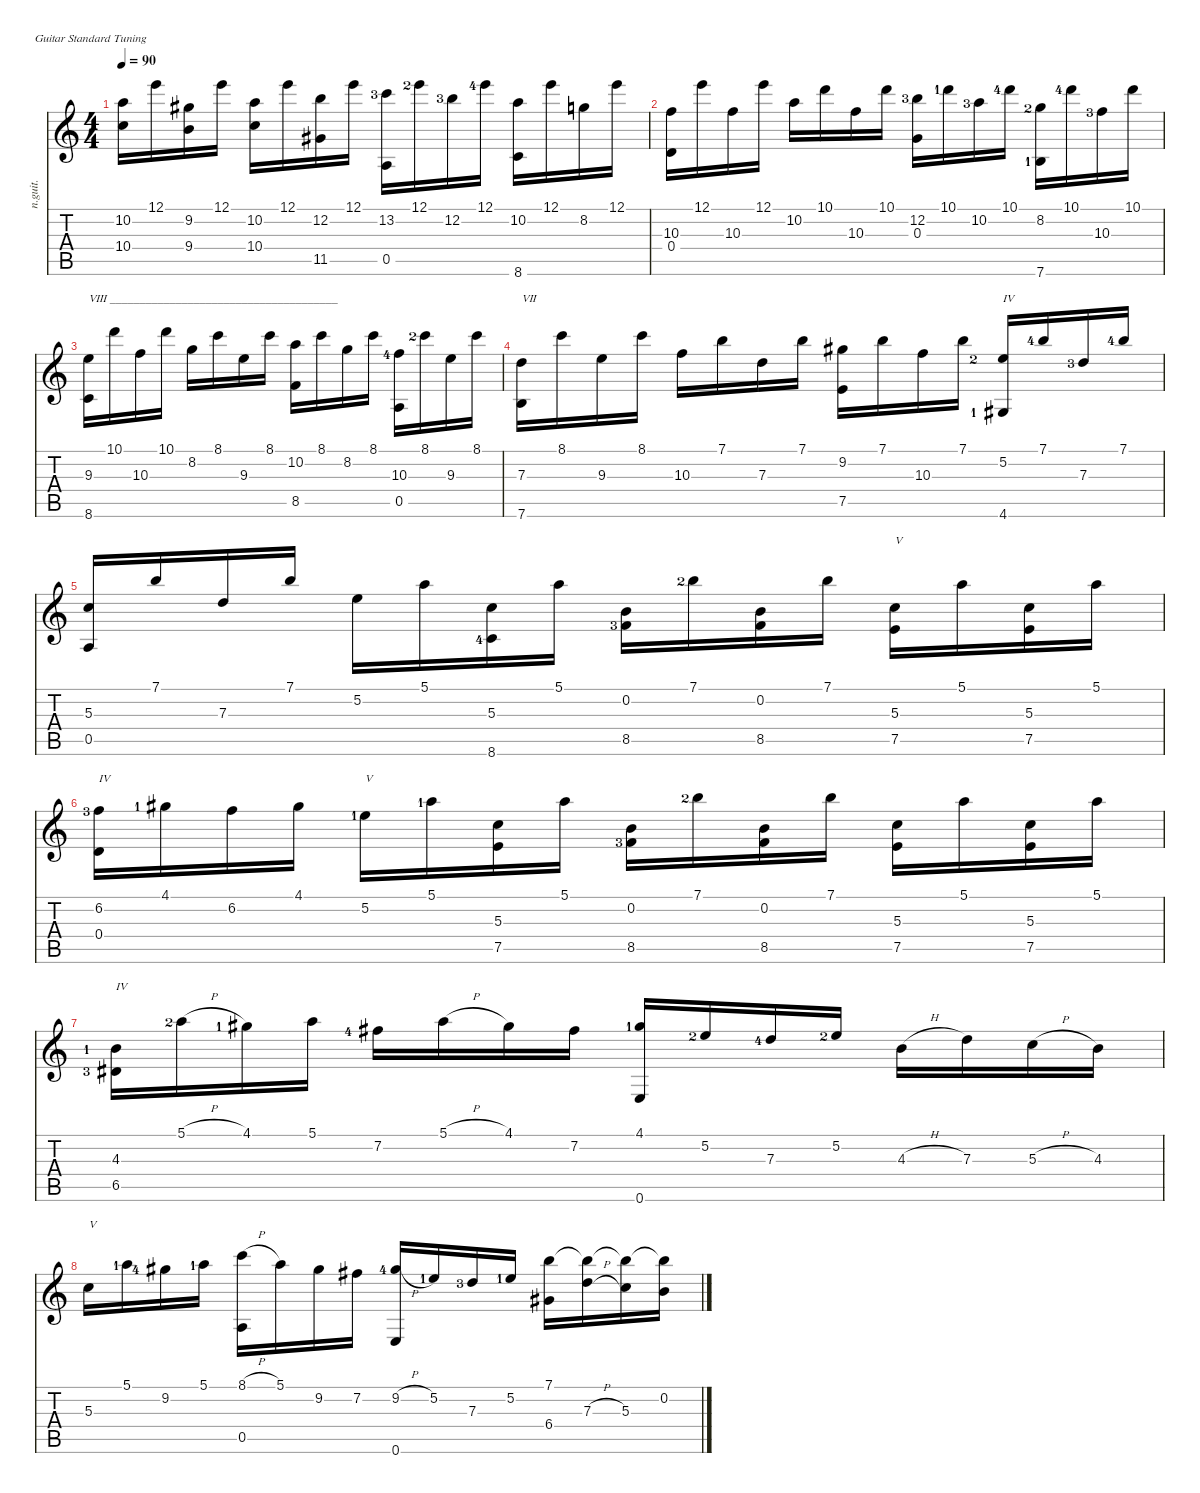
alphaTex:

\defaultSystemsLayout 4
\hideDynamics
\bracketExtendMode nobrackets
\track ("Guitare classique" "n.guit.") {instrument acousticguitarnylon}
\staff {score tabs}
\tuning (E4 B3 G3 D3 A2 E2)
\ts (4 4)
\tempo 90
\clef g2
\ks c
(10.2 10.4).16{dy f beam Down} 12.1.16{beam Down} (9.2{acc #} 9.4).16{beam Down} 12.1.16{beam Down} (10.2 10.4).16{beam Down} 12.1.16{beam Down} (12.2 11.5{acc #}).16{beam Down} 12.1.16{beam Down} (13.2{lf 4} 0.5).16{beam Down} 12.1{lf 3}.16{beam Down} 12.2{lf 4}.16{beam Down} 12.1{lf 5}.16{beam Down} (10.2 8.6).16{beam Down} 12.1.16{beam Down} 8.2.16{beam Down} 12.1.16{beam Down} |
(10.3 0.4).16{beam Down} 12.1.16{beam Down} 10.3.16{beam Down} 12.1.16{beam Down} 10.2.16{beam Down} 10.1.16{beam Down} 10.3.16{beam Down} 10.1.16{beam Down} (12.2{lf 4} 0.3).16{beam Down} 10.1{lf 2}.16{beam Down} 10.2{lf 4}.16{beam Down} 10.1{lf 5}.16{beam Down} (8.2{lf 3} 7.6{lf 2}).16{beam Down} 10.1{lf 5}.16{beam Down} 10.3{lf 4}.16{beam Down} 10.1.16{beam Down} |
(9.3 8.6).16{txt "VIII ______________________________________" beam Down} 10.1.16{beam Down} 10.3.16{beam Down} 10.1.16{beam Down} 8.2.16{beam Down} 8.1.16{beam Down} 9.3.16{beam Down} 8.1.16{beam Down} (10.2 8.5).16{beam Down} 8.1.16{beam Down} 8.2.16{beam Down} 8.1.16{beam Down} (10.3{lf 5} 0.5).16{beam Down} 8.1{lf 3}.16{beam Down} 9.3.16{beam Down} 8.1.16{beam Down} |
(7.3 7.6).16{txt "VII" beam Down} 8.1.16{beam Down} 9.3.16{beam Down} 8.1.16{beam Down} 10.3.16{beam Down} 7.1.16{beam Down} 7.3.16{beam Down} 7.1.16{beam Down} (9.2{acc #} 7.5).16{beam Down} 7.1.16{beam Down} 10.3.16{beam Down} 7.1.16{beam Down} (5.2{lf 3} 4.6{lf 2 acc #}).16{txt "IV" beam Up} 7.1{lf 5}.16{beam Up} 7.3{lf 4}.16{beam Up} 7.1{lf 5}.16{beam Up} |
(5.3 0.5).16{beam Up} 7.1.16{beam Up} 7.3.16{beam Up} 7.1.16{beam Up} 5.2.16{beam Down} 5.1.16{beam Down} (5.3 8.6{lf 5}).16{beam Down} 5.1.16{beam Down} (0.2 8.5{lf 4}).16{beam Down} 7.1{lf 3}.16{beam Down} (0.2 8.5).16{beam Down} 7.1.16{beam Down} (5.3 7.5).16{txt "V" beam Down} 5.1.16{beam Down} (5.3 7.5).16{beam Down} 5.1.16{beam Down} |
(6.2{lf 4} 0.4).16{txt "IV" beam Down} 4.1{lf 2 acc #}.16{beam Down} 6.2.16{beam Down} 4.1{acc #}.16{beam Down} 5.2{lf 2}.16{txt "V" beam Down} 5.1{lf 2}.16{beam Down} (5.3 7.5).16{beam Down} 5.1.16{beam Down} (0.2 8.5{lf 4}).16{beam Down} 7.1{lf 3}.16{beam Down} (0.2 8.5).16{beam Down} 7.1.16{beam Down} (5.3 7.5).16{beam Down} 5.1.16{beam Down} (5.3 7.5).16{beam Down} 5.1.16{beam Down} |
(4.3{lf 2} 6.5{lf 4 acc #}).16{txt "IV" beam Down} 5.1{h lf 3}.16{beam Down} 4.1{lf 2 acc #}.16{beam Down} 5.1.16{beam Down} 7.2{lf 5 acc #}.16{beam Down} 5.1{h}.16{beam Down} 4.1{acc #}.16{beam Down} 7.2{acc #}.16{beam Down} (4.1{lf 2 acc #} 0.6).16{beam Up} 5.2{lf 3}.16{beam Up} 7.3{lf 5}.16{beam Up} 5.2{lf 3}.16{beam Up} 4.3{h}.16{beam Down} 7.3.16{beam Down} 5.3{h}.16{beam Down} 4.3.16{beam Down} |
5.3.16{txt "V" beam Down} 5.1{lf 2}.16{beam Down} 9.2{lf 5 acc #}.16{beam Down} 5.1{lf 2}.16{beam Down} (8.1{h} 0.5).16{beam Down} 5.1.16{beam Down} 9.2{acc #}.16{beam Down} 7.2{acc #}.16{beam Down} (9.2{h lf 5 acc #} 0.6).16{beam Up} 5.2{lf 2}.16{beam Up} 7.3{lf 4}.16{beam Up} 5.2{lf 2}.16{beam Up} (7.1 6.4{acc #}).16{beam Down} (7.3{h} 7.1{t}).16{beam Down} (5.3 7.1{t}).16{beam Down} (0.2 7.1{t}).16{beam Down}
